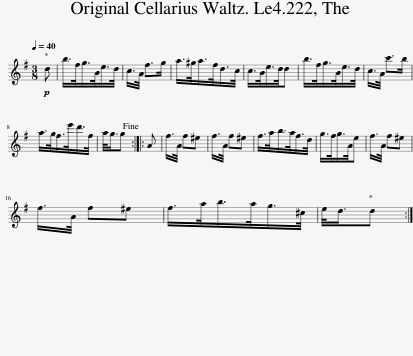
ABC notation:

X:1
L:1/8
Q:1/4=40
M:3/8
I:linebreak $
K:G
V:1 treble
V:1
!p! d | b/>f/g/>B/e/>d/ | c/>A/ f>g | a/>^g/a/>f/d/>c/ | c/>B/e/>d/d | %5
 b/>f/g/>B/e/>d/ | c/>A/ c'>b |$ a/>g/f/>e'/d'/>f/ | a/<g/g!fine! :: A | %10
 f/>A/ f^e | f/>A/ f^e | f/>a/b/>a/f/>d/ | g/>f/g/>A/e | f/>A/ f^e |$ %15
 f/>A/ f^e | f/>a/b/>a/g/>^c/ | e/<d/d :| %18
